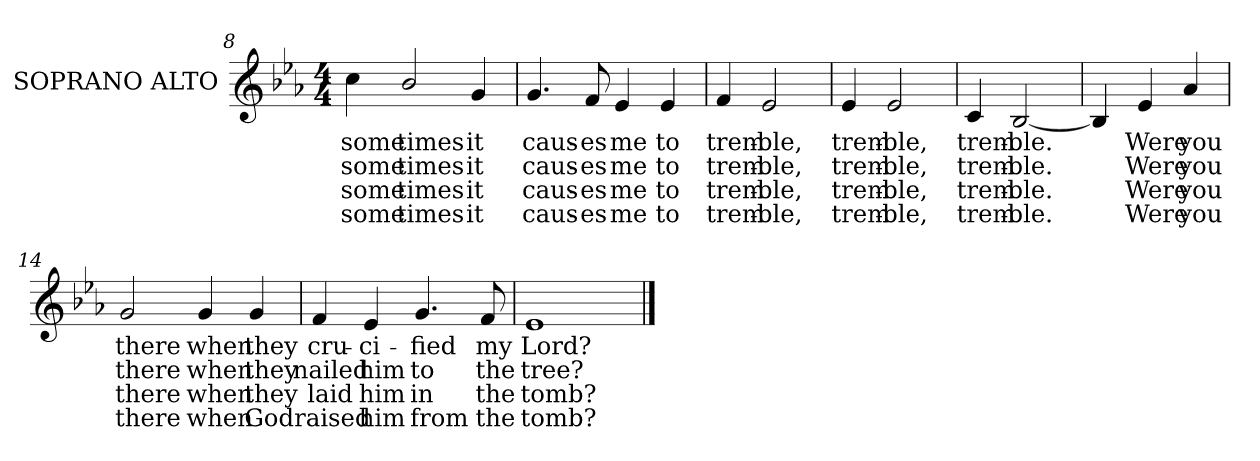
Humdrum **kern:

**kern	**text	**text	**text	**text
*part1	*part1	*part1	*part1	*part1
*staff1	*staff1	*staff1	*staff1	*staff1
*I"SOPRANO ALTO	*	*	*	*
*I'S. A.	*	*	*	*
*clefG2	*	*	*	*
*k[b-e-a-]	*	*	*	*
*E-:	*	*	*	*
*M4/4	*	*	*	*
=8	=8	=8	=8	=8
!	!LO:LY:b:color=#000000	!LO:LY:b:color=#000000	!LO:LY:b:color=#000000	!LO:LY:b:color=#000000
4cci\	some-	some-	some-	some-
!	!LO:LY:b:color=#000000	!LO:LY:b:color=#000000	!LO:LY:b:color=#000000	!LO:LY:b:color=#000000
2b-i/	-times	-times	-times	-times
!	!LO:LY:b:color=#000000	!LO:LY:b:color=#000000	!LO:LY:b:color=#000000	!LO:LY:b:color=#000000
4gi/	it	it	it	it
=9	=9	=9	=9	=9
!	!LO:LY:b:color=#000000	!LO:LY:b:color=#000000	!LO:LY:b:color=#000000	!LO:LY:b:color=#000000
4.gi/	caus-	caus-	caus-	caus-
!	!LO:LY:b:color=#000000	!LO:LY:b:color=#000000	!LO:LY:b:color=#000000	!LO:LY:b:color=#000000
8fi/	-es	-es	-es	-es
!	!LO:LY:b:color=#000000	!LO:LY:b:color=#000000	!LO:LY:b:color=#000000	!LO:LY:b:color=#000000
4e-i/	me	me	me	me
!	!LO:LY:b:color=#000000	!LO:LY:b:color=#000000	!LO:LY:b:color=#000000	!LO:LY:b:color=#000000
4e-i/	to	to	to	to
=10	=10	=10	=10	=10
!	!LO:LY:b:color=#000000	!LO:LY:b:color=#000000	!LO:LY:b:color=#000000	!LO:LY:b:color=#000000
4fi/	trem-	trem-	trem-	trem-
!	!LO:LY:b:color=#000000	!LO:LY:b:color=#000000	!LO:LY:b:color=#000000	!LO:LY:b:color=#000000
2e-i/	-ble,	-ble,	-ble,	-ble,
!!LO:LB:g=z
=11	=11	=11	=11	=11
!	!LO:LY:b:color=#000000	!LO:LY:b:color=#000000	!LO:LY:b:color=#000000	!LO:LY:b:color=#000000
4e-i/	trem-	trem-	trem-	trem-
!	!LO:LY:b:color=#000000	!LO:LY:b:color=#000000	!LO:LY:b:color=#000000	!LO:LY:b:color=#000000
2e-i/	-ble,	-ble,	-ble,	-ble,
=12	=12	=12	=12	=12
!	!LO:LY:b:color=#000000	!LO:LY:b:color=#000000	!LO:LY:b:color=#000000	!LO:LY:b:color=#000000
4ci/	trem-	trem-	trem-	trem-
!	!LO:LY:b:color=#000000	!LO:LY:b:color=#000000	!LO:LY:b:color=#000000	!LO:LY:b:color=#000000
[2B-i/	-ble.	-ble.	-ble.	-ble.
=13	=13	=13	=13	=13
4B-i/]	.	.	.	.
!	!LO:LY:b:color=#000000	!LO:LY:b:color=#000000	!LO:LY:b:color=#000000	!LO:LY:b:color=#000000
4e-i/	Were	Were	Were	Were
!	!LO:LY:b:color=#000000	!LO:LY:b:color=#000000	!LO:LY:b:color=#000000	!LO:LY:b:color=#000000
4a-i/	you	you	you	you
!!LO:LB:g=z
=14	=14	=14	=14	=14
!	!LO:LY:b:color=#000000	!LO:LY:b:color=#000000	!LO:LY:b:color=#000000	!LO:LY:b:color=#000000
2gi/	there	there	there	there
!	!LO:LY:b:color=#000000	!LO:LY:b:color=#000000	!LO:LY:b:color=#000000	!LO:LY:b:color=#000000
4gi/	when	when	when	when
!	!LO:LY:b:color=#000000	!LO:LY:b:color=#000000	!LO:LY:b:color=#000000	!LO:LY:b:color=#000000
4gi/	they	they	they	God
=15	=15	=15	=15	=15
!	!LO:LY:b:color=#000000	!LO:LY:b:color=#000000	!LO:LY:b:color=#000000	!LO:LY:b:color=#000000
4fi/	cru-	nailed	laid	raised
!	!LO:LY:b:color=#000000	!LO:LY:b:color=#000000	!LO:LY:b:color=#000000	!LO:LY:b:color=#000000
4e-i/	-ci-	him	him	him
!	!LO:LY:b:color=#000000	!LO:LY:b:color=#000000	!LO:LY:b:color=#000000	!LO:LY:b:color=#000000
4.gi/	-fied	to	in	from
!	!LO:LY:b:color=#000000	!LO:LY:b:color=#000000	!LO:LY:b:color=#000000	!LO:LY:b:color=#000000
8fi/	my	the	the	the
=16	=16	=16	=16	=16
!	!LO:LY:b:color=#000000	!LO:LY:b:color=#000000	!LO:LY:b:color=#000000	!LO:LY:b:color=#000000
1e-i	Lord?	tree?	tomb?	tomb?
==	==	==	==	==
*-	*-	*-	*-	*-
